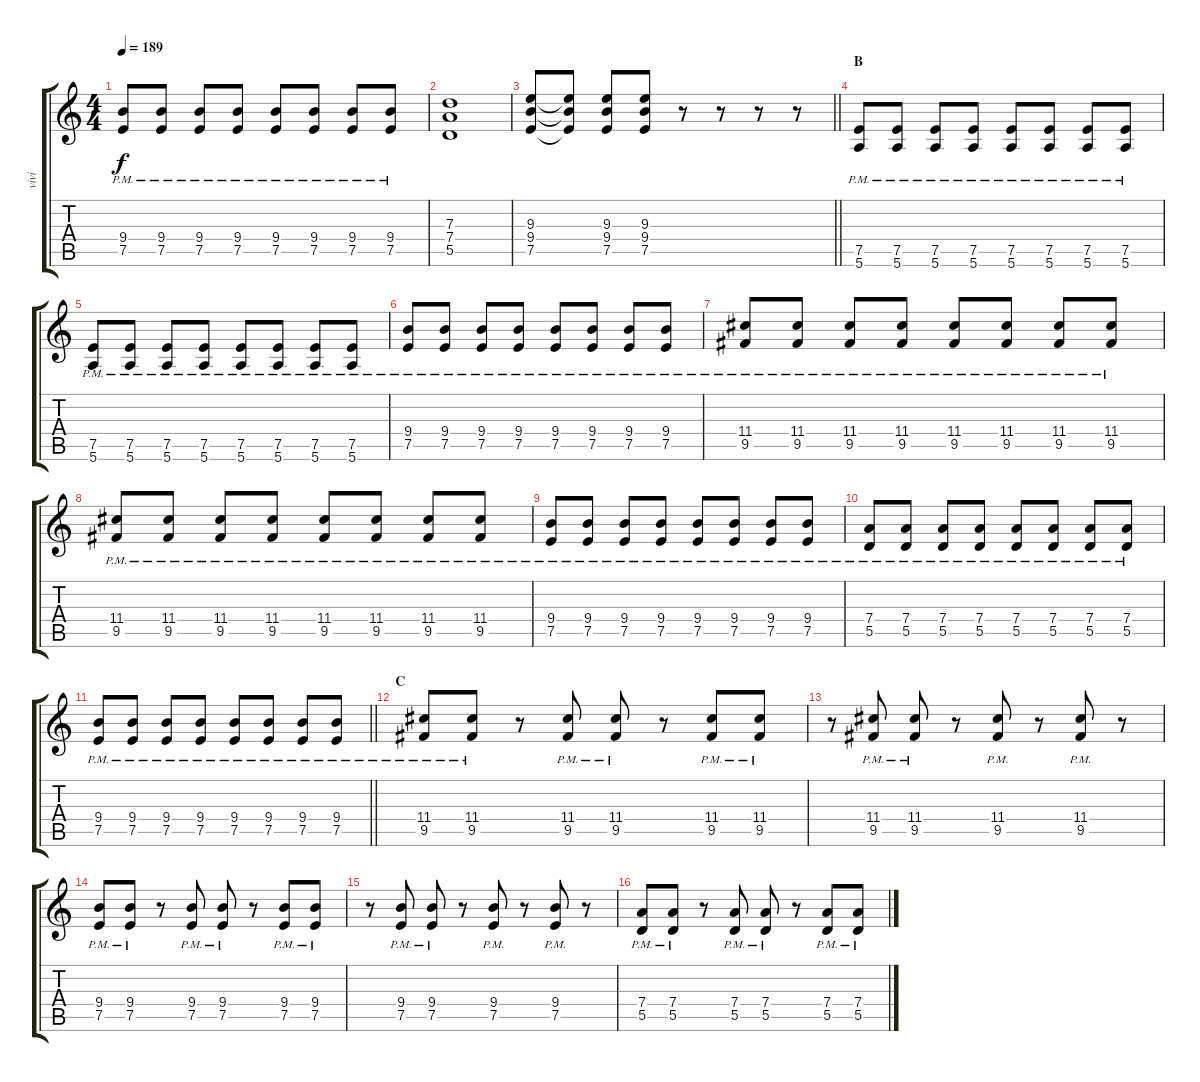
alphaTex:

\track ("vivi" "vivi") {instrument overdrivenguitar}
\staff {score tabs}
\tuning (E4 B3 G3 D3 A2 E2) {hide}
\ts (4 4)
\tempo 189
\clef g2
\ks c
(9.4{pm} 7.5{pm}).8{dy f} (9.4{pm} 7.5{pm}).8 (9.4{pm} 7.5{pm}).8 (9.4{pm} 7.5{pm}).8 (9.4{pm} 7.5{pm}).8 (9.4{pm} 7.5{pm}).8 (9.4{pm} 7.5{pm}).8 (9.4{pm} 7.5{pm}).8 |
(7.3 7.4 5.5).1 |
\barLineRight lightlight
(9.3 9.4 7.5).8 (9.3{t} 9.4{t} 7.5{t}).8 (9.3 9.4 7.5).8 (9.3 9.4 7.5).8 r.8 r.8 r.8 r.8 |
\section ("" "B")
(7.5{pm} 5.6{pm}).8 (7.5{pm} 5.6{pm}).8 (7.5{pm} 5.6{pm}).8 (7.5{pm} 5.6{pm}).8 (7.5{pm} 5.6{pm}).8 (7.5{pm} 5.6{pm}).8 (7.5{pm} 5.6{pm}).8 (7.5{pm} 5.6{pm}).8 |
(7.5{pm} 5.6{pm}).8 (7.5{pm} 5.6{pm}).8 (7.5{pm} 5.6{pm}).8 (7.5{pm} 5.6{pm}).8 (7.5{pm} 5.6{pm}).8 (7.5{pm} 5.6{pm}).8 (7.5{pm} 5.6{pm}).8 (7.5{pm} 5.6{pm}).8 |
(9.4{pm} 7.5{pm}).8 (9.4{pm} 7.5{pm}).8 (9.4{pm} 7.5{pm}).8 (9.4{pm} 7.5{pm}).8 (9.4{pm} 7.5{pm}).8 (9.4{pm} 7.5{pm}).8 (9.4{pm} 7.5{pm}).8 (9.4{pm} 7.5{pm}).8 |
(11.4{pm} 9.5{pm}).8 (11.4{pm} 9.5{pm}).8 (11.4{pm} 9.5{pm}).8 (11.4{pm} 9.5{pm}).8 (11.4{pm} 9.5{pm}).8 (11.4{pm} 9.5{pm}).8 (11.4{pm} 9.5{pm}).8 (11.4{pm} 9.5{pm}).8 |
(11.4{pm} 9.5{pm}).8 (11.4{pm} 9.5{pm}).8 (11.4{pm} 9.5{pm}).8 (11.4{pm} 9.5{pm}).8 (11.4{pm} 9.5{pm}).8 (11.4{pm} 9.5{pm}).8 (11.4{pm} 9.5{pm}).8 (11.4{pm} 9.5{pm}).8 |
(9.4{pm} 7.5{pm}).8 (9.4{pm} 7.5{pm}).8 (9.4{pm} 7.5{pm}).8 (9.4{pm} 7.5{pm}).8 (9.4{pm} 7.5{pm}).8 (9.4{pm} 7.5{pm}).8 (9.4{pm} 7.5{pm}).8 (9.4{pm} 7.5{pm}).8 |
(7.4{pm} 5.5{pm}).8 (7.4{pm} 5.5{pm}).8 (7.4{pm} 5.5{pm}).8 (7.4{pm} 5.5{pm}).8 (7.4{pm} 5.5{pm}).8 (7.4{pm} 5.5{pm}).8 (7.4{pm} 5.5{pm}).8 (7.4{pm} 5.5{pm}).8 |
\barLineRight lightlight
(9.4{pm} 7.5{pm}).8 (9.4{pm} 7.5{pm}).8 (9.4{pm} 7.5{pm}).8 (9.4{pm} 7.5{pm}).8 (9.4{pm} 7.5{pm}).8 (9.4{pm} 7.5{pm}).8 (9.4{pm} 7.5{pm}).8 (9.4{pm} 7.5{pm}).8 |
\section ("" "C")
(11.4{pm} 9.5{pm}).8 (11.4{pm} 9.5{pm}).8 r.8 (11.4{pm} 9.5{pm}).8 (11.4{pm} 9.5{pm}).8 r.8 (11.4{pm} 9.5{pm}).8 (11.4{pm} 9.5{pm}).8 |
r.8 (11.4{pm} 9.5{pm}).8 (11.4{pm} 9.5{pm}).8 r.8 (11.4{pm} 9.5{pm}).8 r.8 (11.4{pm} 9.5{pm}).8 r.8 |
(9.4{pm} 7.5{pm}).8 (9.4{pm} 7.5{pm}).8 r.8 (9.4{pm} 7.5{pm}).8 (9.4{pm} 7.5{pm}).8 r.8 (9.4{pm} 7.5{pm}).8 (9.4{pm} 7.5{pm}).8 |
r.8 (9.4{pm} 7.5{pm}).8 (9.4{pm} 7.5{pm}).8 r.8 (9.4{pm} 7.5{pm}).8 r.8 (9.4{pm} 7.5{pm}).8 r.8 |
(7.4{pm} 5.5{pm}).8 (7.4{pm} 5.5{pm}).8 r.8 (7.4{pm} 5.5{pm}).8 (7.4{pm} 5.5{pm}).8 r.8 (7.4{pm} 5.5{pm}).8 (7.4{pm} 5.5{pm}).8
